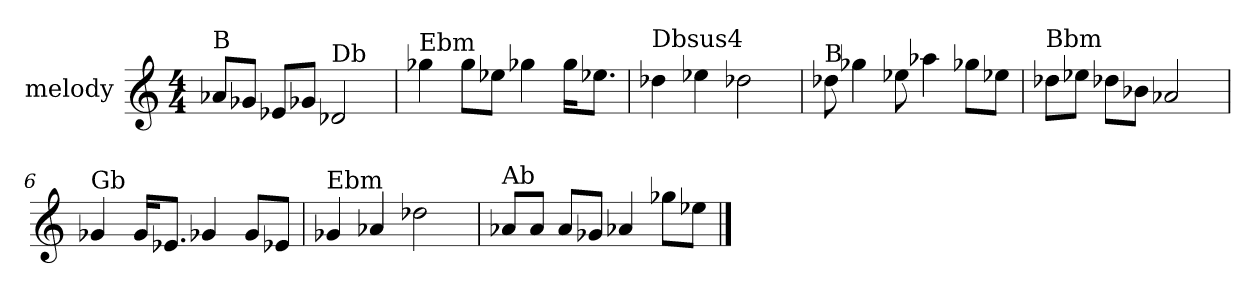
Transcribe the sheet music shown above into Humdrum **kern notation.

**kern
*part1
*staff1
*I"melody
*clefG2
*M4/4
*MM105
=1
!LO:TX:a:t=B
8a-X/L
8g-X/J
8e-X/L
8g-X/J
!LO:TX:a:t=Db
2d-X
=2
!LO:TX:a:t=Ebm
4gg-X
8gg-\L
8ee-X\J
4gg-X
16gg-\KL
8.ee-X\J
=3
!LO:TX:a:t=Dbsus4
4dd-X
4ee-X
2dd-X
=4
!LO:TX:a:t=B
8dd-X
4gg-X
8ee-X
4aa-X
8gg-X\L
8ee-X\J
=5
!LO:TX:a:t=Bbm
8dd-X\L
8ee-X\J
8dd-X\L
8b-X\J
2a-X
=6
!LO:TX:a:t=Gb
4g-X
16g-/KL
8.e-X/J
4g-X
8g-/L
8e-X/J
=7
!LO:TX:a:t=Ebm
4g-X
4a-X
2dd-X
=8
!LO:TX:a:t=Ab
8a-X/L
8a-/J
8a-/L
8g-X/J
4a-X
8gg-X\L
8ee-X\J
==
*-
